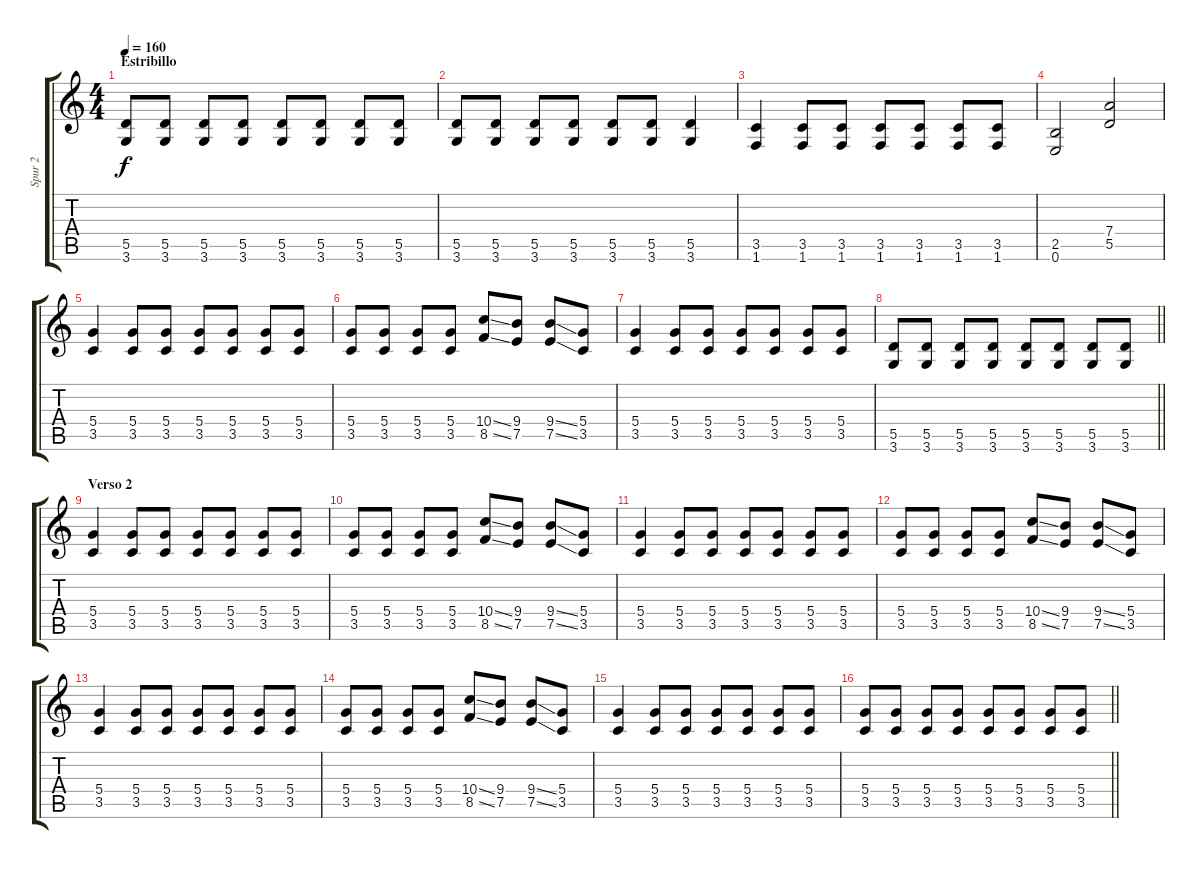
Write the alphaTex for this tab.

\track ("Spur 2" "Spur 2") {instrument distortionguitar}
\staff {score tabs}
\tuning (E4 B3 G3 D3 A2 E2) {hide}
\ts (4 4)
\section ("" "Estribillo")
\tempo 160
\clef g2
\ks c
(5.5 3.6).8{dy f} (5.5 3.6).8 (5.5 3.6).8 (5.5 3.6).8 (5.5 3.6).8 (5.5 3.6).8 (5.5 3.6).8 (5.5 3.6).8 |
(5.5 3.6).8 (5.5 3.6).8 (5.5 3.6).8 (5.5 3.6).8 (5.5 3.6).8 (5.5 3.6).8 (5.5 3.6).4 |
(3.5 1.6).4 (3.5 1.6).8 (3.5 1.6).8 (3.5 1.6).8 (3.5 1.6).8 (3.5 1.6).8 (3.5 1.6).8 |
(2.5 0.6).2 (7.4 5.5).2 |
(5.4 3.5).4 (5.4 3.5).8 (5.4 3.5).8 (5.4 3.5).8 (5.4 3.5).8 (5.4 3.5).8 (5.4 3.5).8 |
(5.4 3.5).8 (5.4 3.5).8 (5.4 3.5).8 (5.4 3.5).8 (10.4{ss} 8.5{ss}).8 (9.4 7.5).8 (9.4{ss} 7.5{ss}).8 (5.4 3.5).8 |
(5.4 3.5).4 (5.4 3.5).8 (5.4 3.5).8 (5.4 3.5).8 (5.4 3.5).8 (5.4 3.5).8 (5.4 3.5).8 |
\barLineRight lightlight
(5.5 3.6).8 (5.5 3.6).8 (5.5 3.6).8 (5.5 3.6).8 (5.5 3.6).8 (5.5 3.6).8 (5.5 3.6).8 (5.5 3.6).8 |
\section ("" "Verso 2")
(5.4 3.5).4 (5.4 3.5).8 (5.4 3.5).8 (5.4 3.5).8 (5.4 3.5).8 (5.4 3.5).8 (5.4 3.5).8 |
(5.4 3.5).8 (5.4 3.5).8 (5.4 3.5).8 (5.4 3.5).8 (10.4{ss} 8.5{ss}).8 (9.4 7.5).8 (9.4{ss} 7.5{ss}).8 (5.4 3.5).8 |
(5.4 3.5).4 (5.4 3.5).8 (5.4 3.5).8 (5.4 3.5).8 (5.4 3.5).8 (5.4 3.5).8 (5.4 3.5).8 |
(5.4 3.5).8 (5.4 3.5).8 (5.4 3.5).8 (5.4 3.5).8 (10.4{ss} 8.5{ss}).8 (9.4 7.5).8 (9.4{ss} 7.5{ss}).8 (5.4 3.5).8 |
(5.4 3.5).4 (5.4 3.5).8 (5.4 3.5).8 (5.4 3.5).8 (5.4 3.5).8 (5.4 3.5).8 (5.4 3.5).8 |
(5.4 3.5).8 (5.4 3.5).8 (5.4 3.5).8 (5.4 3.5).8 (10.4{ss} 8.5{ss}).8 (9.4 7.5).8 (9.4{ss} 7.5{ss}).8 (5.4 3.5).8 |
(5.4 3.5).4 (5.4 3.5).8 (5.4 3.5).8 (5.4 3.5).8 (5.4 3.5).8 (5.4 3.5).8 (5.4 3.5).8 |
\barLineRight lightlight
(5.4 3.5).8 (5.4 3.5).8 (5.4 3.5).8 (5.4 3.5).8 (5.4 3.5).8 (5.4 3.5).8 (5.4 3.5).8 (5.4 3.5).8
